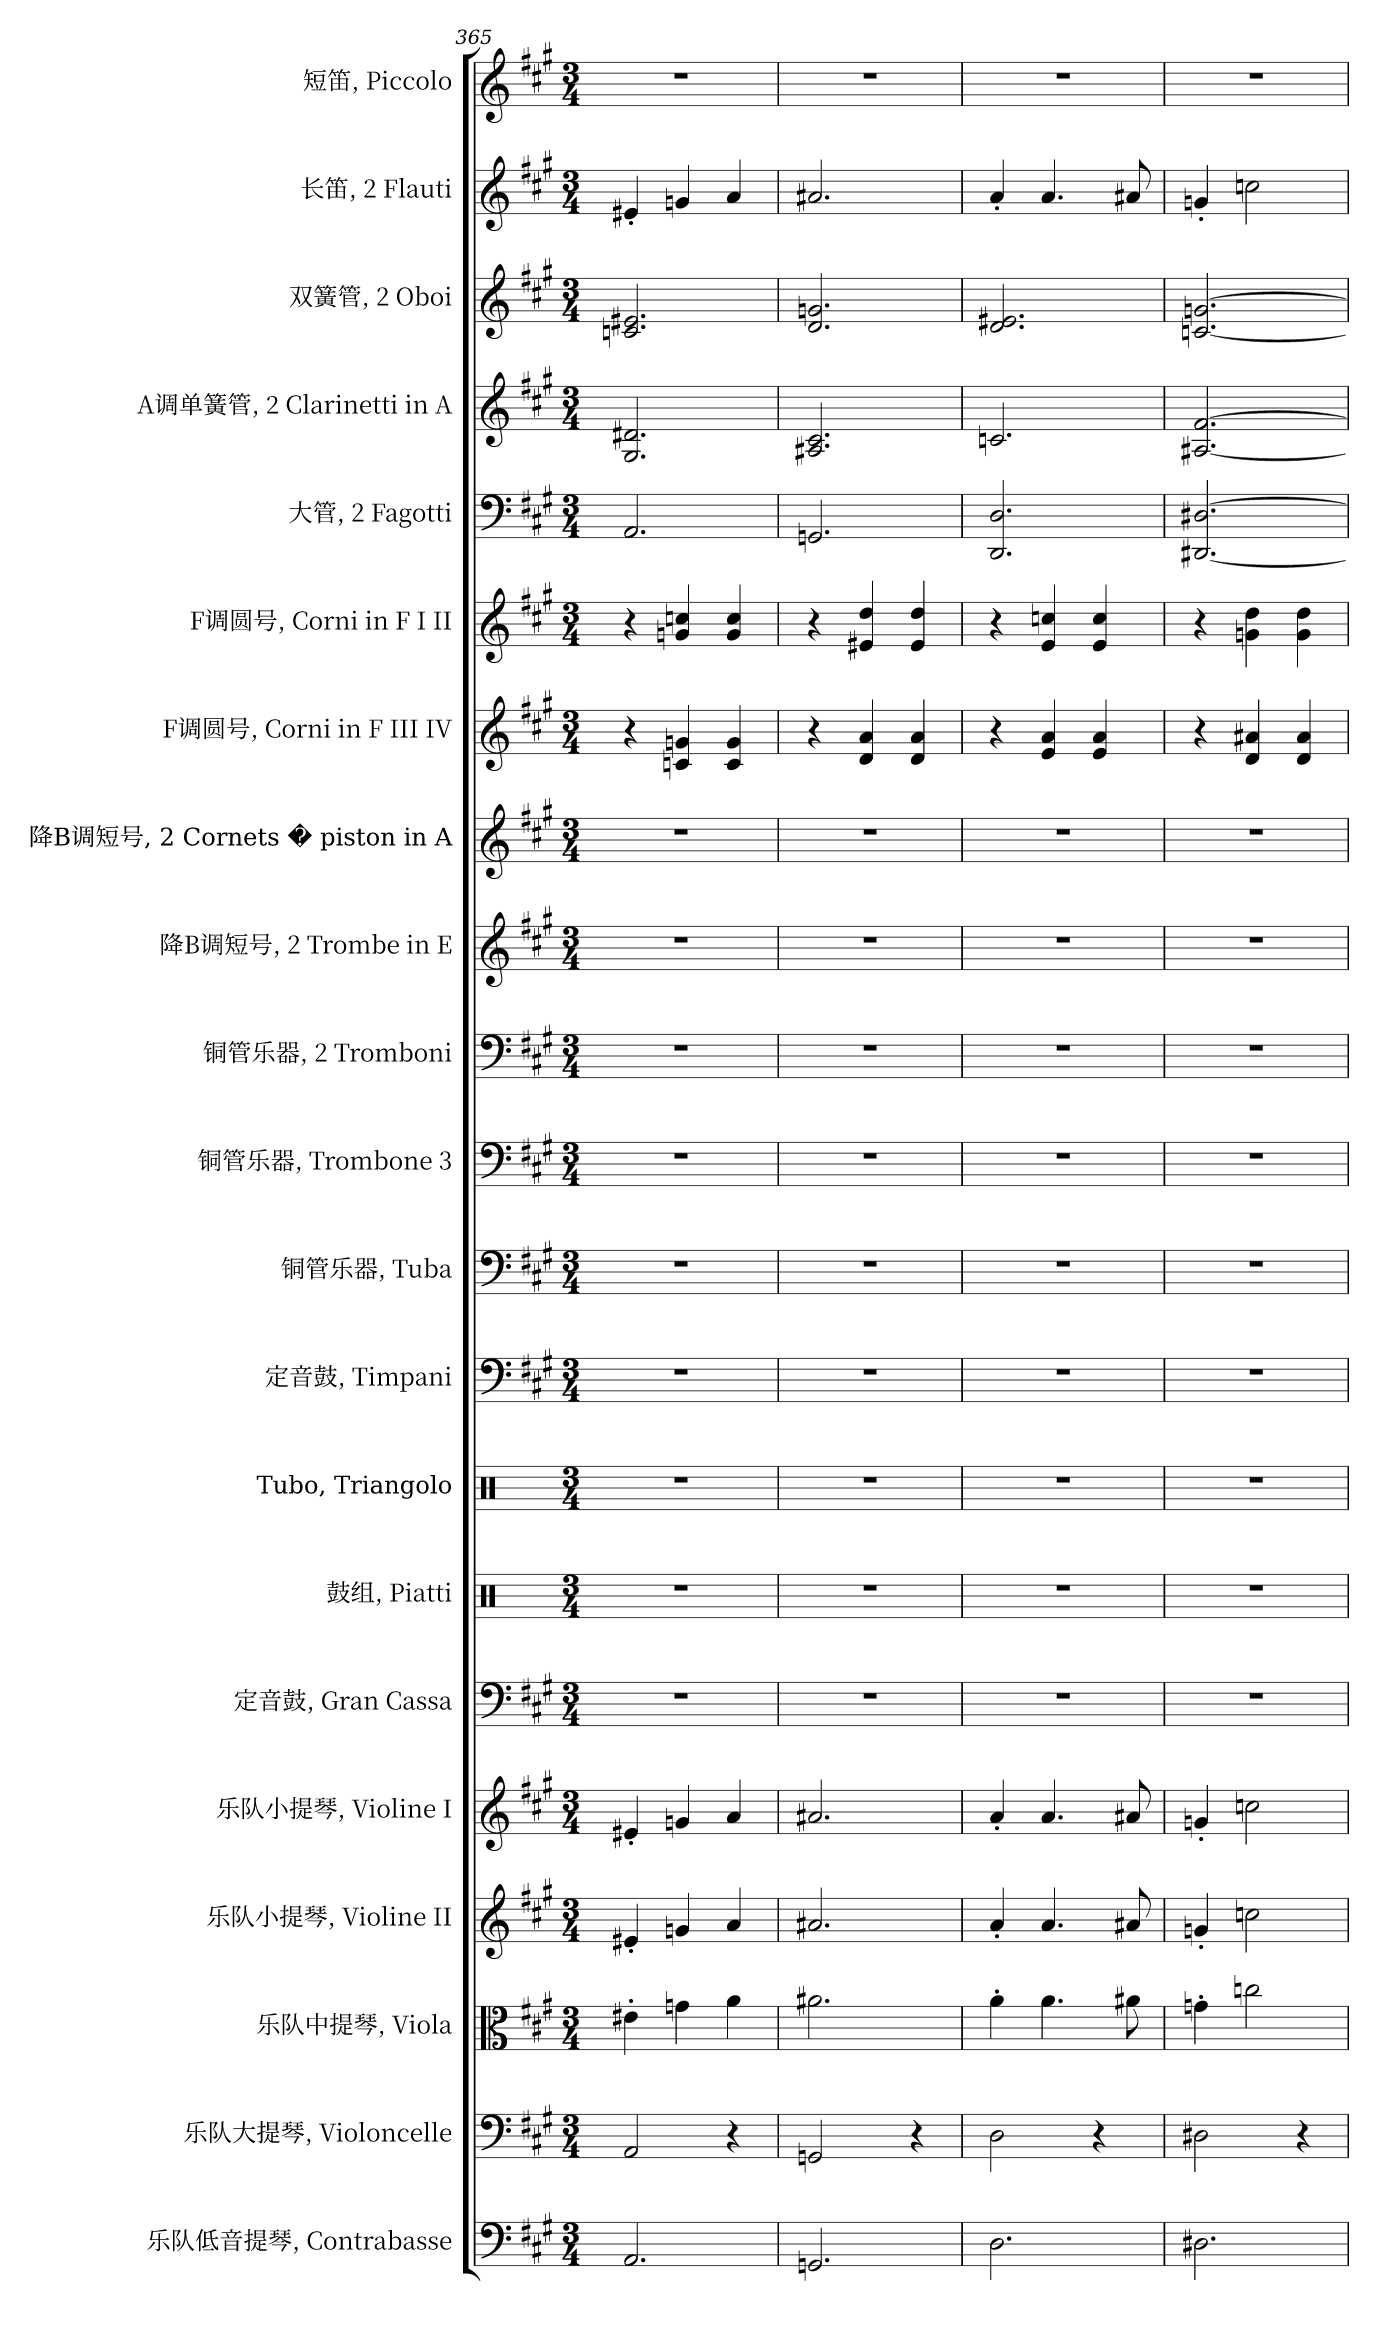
**kern	**kern	**kern	**kern	**kern	**kern	**kern	**kern	**kern	**kern	**kern	**kern	**kern	**kern	**kern	**kern	**kern	**kern	**kern	**kern	**kern
*part21	*part20	*part19	*part18	*part17	*part16	*part15	*part14	*part13	*part12	*part11	*part10	*part9	*part8	*part7	*part6	*part5	*part4	*part3	*part2	*part1
*staff21	*staff20	*staff19	*staff18	*staff17	*staff16	*staff15	*staff14	*staff13	*staff12	*staff11	*staff10	*staff9	*staff8	*staff7	*staff6	*staff5	*staff4	*staff3	*staff2	*staff1
*I"乐队低音提琴, Contrabasse	*I"乐队大提琴, Violoncelle	*I"乐队中提琴, Viola	*I"乐队小提琴, Violine II	*I"乐队小提琴, Violine I	*I"定音鼓, Gran Cassa	*I"鼓组, Piatti	*I"Tubo, Triangolo	*I"定音鼓, Timpani	*I"铜管乐器, Tuba	*I"铜管乐器, Trombone 3	*I"铜管乐器, 2 Tromboni	*I"降B调短号, 2 Trombe in E	*I"降B调短号, 2 Cornets � piston in A	*I"F调圆号, Corni in F III IV	*I"F调圆号, Corni in F I II	*I"大管, 2 Fagotti	*I"A调单簧管, 2 Clarinetti in A	*I"双簧管, 2 Oboi	*I"长笛, 2 Flauti	*I"短笛, Piccolo
*I'Cbs.	*	*	*	*	*	*	*I'Tu.	*I'Timp.	*	*	*	*	*I'B♭ Cnt.	*	*	*	*I'A Cl.	*I'Ob.	*I'Fl.	*I'Picc.
*clefF4	*clefF4	*clefC3	*clefG2	*clefG2	*clefF4	*clefX	*clefX	*clefF4	*clefF4	*clefF4	*clefF4	*clefG2	*clefG2	*clefG2	*clefG2	*clefF4	*clefG2	*clefG2	*clefG2	*clefG2
*ITrd7c12	*	*	*	*	*	*	*	*	*	*	*	*ITrd1c2	*ITrd1c2	*ITrd4c7	*ITrd4c7	*	*ITrd2c3	*	*	*ITrd-7c-12
*k[f#c#g#]	*k[f#c#g#]	*k[f#c#g#]	*k[f#c#g#]	*k[f#c#g#]	*k[f#c#g#]	*k[]	*k[]	*k[f#c#g#]	*k[f#c#g#]	*k[f#c#g#]	*k[f#c#g#]	*k[f#]	*k[f#]	*k[f#c#]	*k[f#c#]	*k[f#c#g#]	*k[f#c#g#d#a#e#]	*k[f#c#g#]	*k[f#c#g#]	*k[f#c#g#]
*M3/4	*M3/4	*M3/4	*M3/4	*M3/4	*M3/4	*M3/4	*M3/4	*M3/4	*M3/4	*M3/4	*M3/4	*M3/4	*M3/4	*M3/4	*M3/4	*M3/4	*M3/4	*M3/4	*M3/4	*M3/4
*MM200	*MM200	*MM200	*MM200	*MM200	*MM200	*MM200	*MM200	*MM200	*MM200	*MM200	*MM200	*MM200	*MM200	*MM200	*MM200	*MM200	*MM200	*MM200	*MM200	*MM200
=365	=365	=365	=365	=365	=365	=365	=365	=365	=365	=365	=365	=365	=365	=365	=365	=365	=365	=365	=365	=365
2.AAA/	2AA/	4e#X'\	4e#X'/	4e#X'/	2.r	2.r	2.r	2.r	2.r	2.r	2.r	2.r	2.r	4r	4r	2.AA/	2.E#/ 2.B#X/	2.cn/ 2.e#X/	4e#X'/	2.r
.	.	4gn\	4gn/	4gn/	.	.	.	.	.	.	.	.	.	4Fn/ 4cn/	4cn/ 4fn/	.	.	.	4gn/	.
.	4r	4a\	4a/	4a/	.	.	.	.	.	.	.	.	.	4F/ 4c/	4c/ 4f/	.	.	.	4a/	.
=366	=366	=366	=366	=366	=366	=366	=366	=366	=366	=366	=366	=366	=366	=366	=366	=366	=366	=366	=366	=366
*	*	*	*	*	*	*	*	*	*	*	*	*	*	*	*	*	*	*	*	*MM200
2.GGGn/	2GGn/	2.a#X\	2.a#X/	2.a#X/	2.r	2.r	2.r	2.r	2.r	2.r	2.r	2.r	2.r	4r	4r	2.GGn/	2.F##X/ 2.A#/	2.d/ 2.gn/	2.a#X/	2.r
.	.	.	.	.	.	.	.	.	.	.	.	.	.	4G/ 4d/	4A#X/ 4g/	.	.	.	.	.
.	4r	.	.	.	.	.	.	.	.	.	.	.	.	4G/ 4d/	4A#/ 4g/	.	.	.	.	.
=367	=367	=367	=367	=367	=367	=367	=367	=367	=367	=367	=367	=367	=367	=367	=367	=367	=367	=367	=367	=367
*	*	*	*	*	*	*	*	*	*	*	*	*	*	*	*	*	*	*	*	*MM200
2.DD\	2D\	4a'\	4a'/	4a'/	2.r	2.r	2.r	2.r	2.r	2.r	2.r	2.r	2.r	4r	4r	2.DD/ 2.D/	2.An/	2.d/ 2.e#X/	4a'/	2.r
.	.	4.a\	4.a/	4.a/	.	.	.	.	.	.	.	.	.	4A/ 4d/	4A/ 4fn/	.	.	.	4.a/	.
.	4r	.	.	.	.	.	.	.	.	.	.	.	.	4A/ 4d/	4A/ 4f/	.	.	.	.	.
.	.	8a#X\	8a#X/	8a#X/	.	.	.	.	.	.	.	.	.	.	.	.	.	.	8a#X/	.
!!LO:PB:g=z
=368	=368	=368	=368	=368	=368	=368	=368	=368	=368	=368	=368	=368	=368	=368	=368	=368	=368	=368	=368	=368
*	*	*	*	*	*	*	*	*	*	*	*	*	*	*	*	*	*	*	*	*MM200
2.DD#X\	2D#X\	4gn'\	4gn'/	4gn'/	2.r	2.r	2.r	2.r	2.r	2.r	2.r	2.r	2.r	4r	4r	[2.DD#X/ [2.D#X/	[2.F##X/ [2.d#/	[2.cn/ [2.gn/	4gn'/	2.r
.	.	2ccn\	2ccn\	2ccn\	.	.	.	.	.	.	.	.	.	4G/ 4d#X/	4cn\ 4g\	.	.	.	2ccn\	.
.	4r	.	.	.	.	.	.	.	.	.	.	.	.	4G/ 4d#/	4c\ 4g\	.	.	.	.	.
=	=	=	=	=	=	=	=	=	=	=	=	=	=	=	=	=	=	=	=	=
*-	*-	*-	*-	*-	*-	*-	*-	*-	*-	*-	*-	*-	*-	*-	*-	*-	*-	*-	*-	*-
